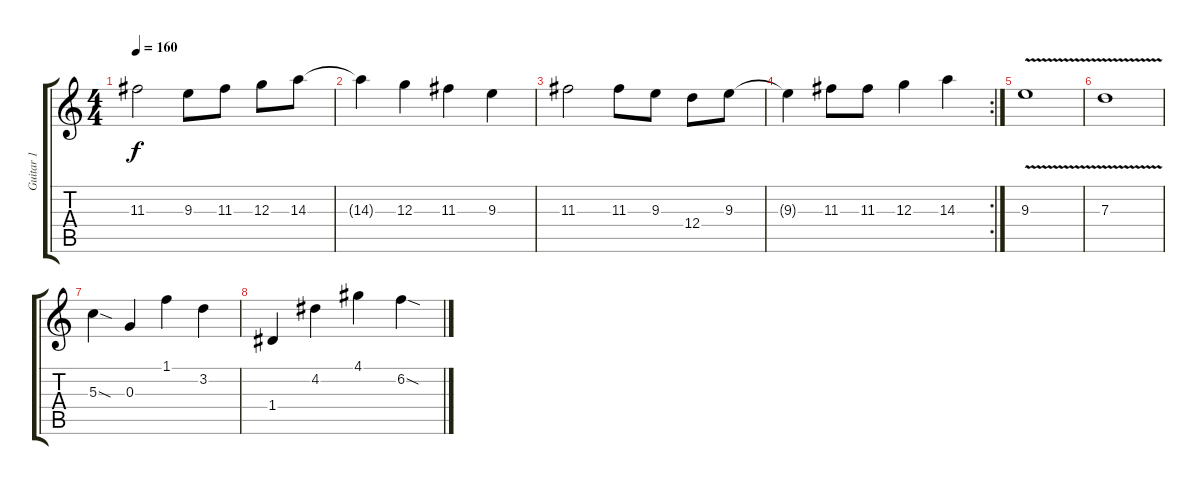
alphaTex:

\track ("Guitar 1" "Guitar 1") {instrument distortionguitar}
\staff {score tabs}
\tuning (E4 B3 G3 D3 A2 E2) {hide}
\ts (4 4)
\tempo 160
\clef g2
\ks c
11.3.2{dy f} 9.3.8 11.3.8 12.3.8 14.3.8 |
14.3{t}.4 12.3.4 11.3.4 9.3.4 |
11.3.2 11.3.8 9.3.8 12.4.8 9.3.8 |
\rc 2
9.3{t}.4 11.3.8 11.3.8 12.3.4 14.3.4 |
9.3{v}.1 |
7.3{v}.1 |
5.3{sod}.4 0.3.4 1.1.4 3.2.4 |
1.4.4 4.2.4 4.1.4 6.2{sod}.4
